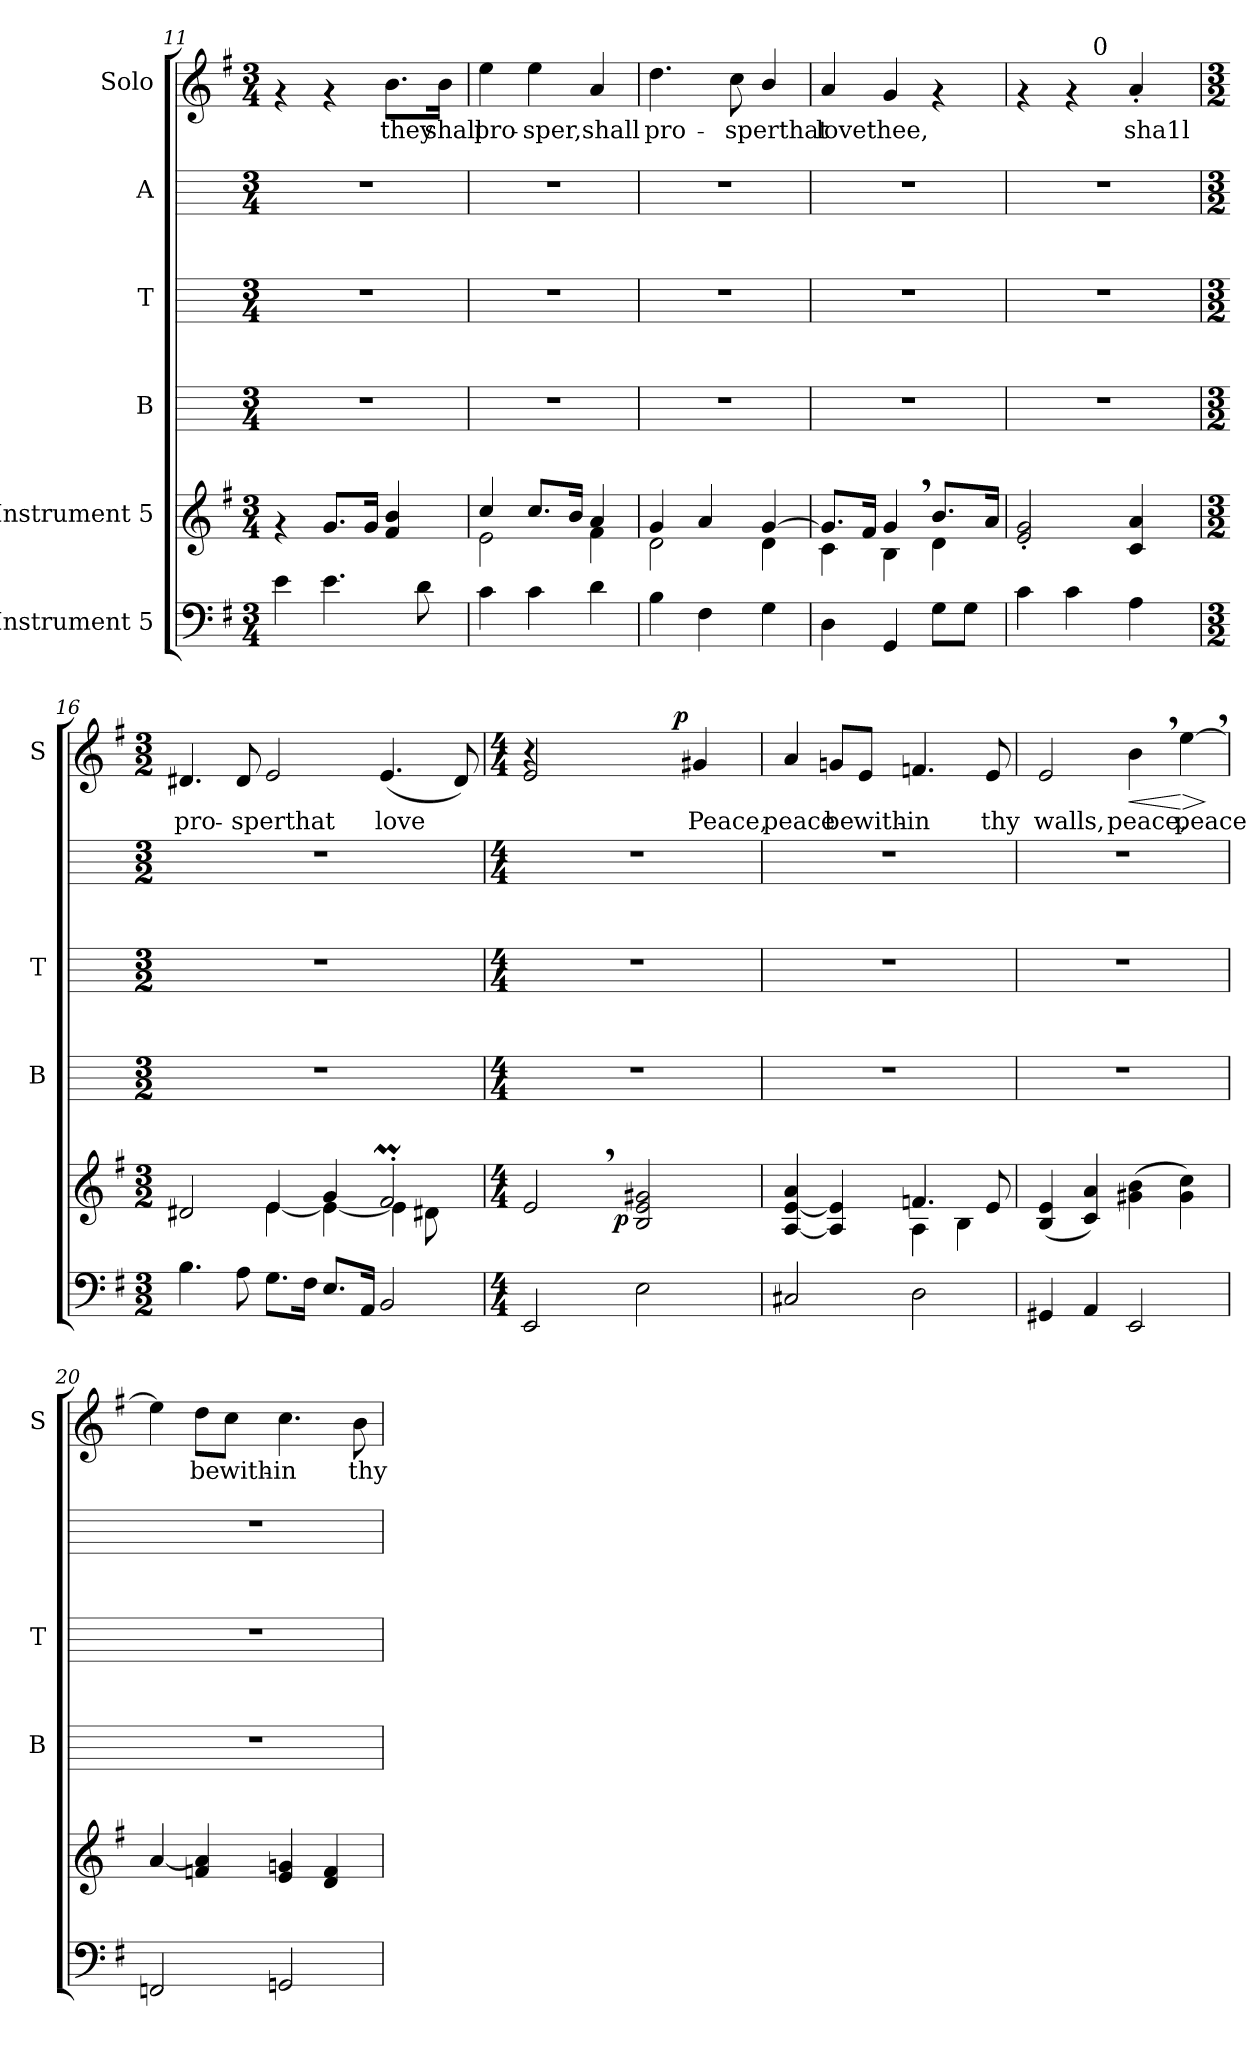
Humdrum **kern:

**kern	**kern	**dynam	**kern	**kern	**kern	**kern	**text	**dynam
*part6	*part5	*part5	*part4	*part3	*part2	*part1	*part1	*part1
*staff6	*staff5	*staff5	*staff4	*staff3	*staff2	*staff1	*staff1	*staff1
*I"Instrument 5	*I"Instrument 5	*	*I"B	*I"T	*I"A	*I"Solo	*	*
*	*	*	*I'B	*I'T	*	*I'S	*	*
*clefF4	*clefG2	*	*	*	*	*clefG2	*	*
*k[f#]	*k[f#]	*	*k[]	*k[]	*k[]	*k[f#]	*	*
*G:	*G:	*	*C:	*C:	*C:	*G:	*	*
*M3/4	*M3/4	*	*M3/4	*M3/4	*M3/4	*M3/4	*	*
=11	=11	=11	=11	=11	=11	=11	=11	=11
4e\	4rf	.	2.r	2.r	2.r	4rf	.	.
4.e\	8.g/L	.	.	.	.	4rf	.	.
.	16g/J	.	.	.	.	.	.	.
!	!	!	!	!	!	!	!LO:LY:b:cj	!
.	4f#/ 4b/	.	.	.	.	8.b\L	they	.
8d\	.	.	.	.	.	.	.	.
!	!	!	!	!	!	!	!LO:LY:b:cj	!
.	.	.	.	.	.	16b\Jk	shall	.
!!LO:LB:g=z
=12	=12	=12	=12	=12	=12	=12	=12	=12
*	*^	*	*	*	*	*	*	*
!	!	!	!	!	!	!	!	!LO:LY:b:cj	!
4c\	4cc/	2e\	.	2.r	2.r	2.r	4ee\	pro-	.
!	!	!	!	!	!	!	!	!LO:LY:b:cj	!
4c\	8.cc/L	.	.	.	.	.	4ee\	-sper,shall	.
.	16b/J	.	.	.	.	.	.	.	.
!	!	!	!	!	!	!	!	!LO:LY:b:cj	!
4d\	4a/	4f#\	.	.	.	.	4a/	.	.
=13	=13	=13	=13	=13	=13	=13	=13	=13	=13
!	!	!	!	!	!	!	!	!LO:LY:b:cj	!
4B\	4g/	2d\	.	2.r	2.r	2.r	4.dd\	pro-	.
4F#\	4a/	.	.	.	.	.	.	.	.
!	!	!	!	!	!	!	!	!LO:LY:b:cj	!
.	.	.	.	.	.	.	8cc\	-sperthat	.
!	!	!	!	!	!	!	!	!LO:LY:b:cj	!
4G\	[>4g/	4d\	.	.	.	.	4b/	.	.
=14	=14	=14	=14	=14	=14	=14	=14	=14	=14
!	!	!	!	!	!	!	!	!LO:LY:b:cj	!
4D\	8.g/L]	4c\	.	2.r	2.r	2.r	4a/	lovethee,	.
.	16f#/J	.	.	.	.	.	.	.	.
!	!	!	!	!	!	!	!	!LO:LY:b:cj	!
4GG/	4g,>/	4B\	.	.	.	.	4g/	.	.
8G\L	8.b/L	4d\	.	.	.	.	4rf	.	.
8G\J	.	.	.	.	.	.	.	.	.
.	16a/J	.	.	.	.	.	.	.	.
*	*v	*v	*	*	*	*	*	*	*
=15	=15	=15	=15	=15	=15	=15	=15	=15
*	*	*	*	*	*	*^	*	*
4c\	2e/>'> 2g/>'>	.	2.r	2.r	2.r	4rf	4ryy	.	.
4c\	.	.	.	.	.	4rf	16.ryy	.	.
!	!	!	!	!	!	!	!LO:TX:a:t=0	!	!
.	.	.	.	.	.	.	4ryy	.	.
!	!	!	!	!	!	!	!	!LO:LY:b:cj	!
4A\	4c/ 4a/	.	.	.	.	4a'>/	.	sha1l	.
.	.	.	.	.	.	.	8ryy	.	.
.	.	.	.	.	.	.	32ryy	.	.
*	*	*	*	*	*	*v	*v	*	*
=16	=16	=16	=16	=16	=16	=16	=16	=16
*M3/2	*M3/2	*	*M3/2	*M3/2	*M3/2	*M3/2	*	*
*	*^	*	*	*	*	*^	*	*
!	!	!	!	!	!	!	!	!	!LO:LY:b:cj	!
*	*	*	*	*	*	*	*v	*v	*	*
4.B\	2d#X/	2ryy	.	1.r	1.r	1.r	4.d#X/	pro-	.
!	!	!	!	!	!	!	!	!LO:LY:b:cj	!
8A\	.	.	.	.	.	.	8d#/	-sperthat	.
!	!	!	!	!	!	!	!	!LO:LY:b:cj	!
8.G\L	4e/	[<4e\	.	.	.	.	2e/	.	.
16F#\J	.	.	.	.	.	.	.	.	.
8.E/L	4g/	4e\_<	.	.	.	.	.	.	.
16AA/J	.	.	.	.	.	.	.	.	.
!	!	!	!	!	!	!	!	!LO:LY:b:cj	!
2BB/	2f#m'</	4e\]	.	.	.	.	(<4.e/	love	.
.	.	8d#X\	.	.	.	.	.	.	.
!	!	!	!	!	!	!	!	!LO:LY:b:cj	!
.	.	8ryy	.	.	.	.	8d#/)	.	.
=17	=17	=17	=17	=17	=17	=17	=17	=17	=17
*M4/4	*M4/4	*	*	*M4/4	*M4/4	*M4/4	*M4/4	*	*
*	*	*	*	*	*	*	*^	*	*
!	!	!	!	!	!	!	!	!	!	!LO:DY:a
!	!	!	!	!	!	!	!	!	!	!LO:DY:n=1:a
*	*	*	*	*	*	*	*	*^	*	*
2EE/	2e,>/	4ryy	.	1r	1r	1r	2e>/	4ra	2ryy	.	p mp
.	.	8ryy	.	.	.	.	.	2.ryy	.	.	.
.	.	32.ryy	.	.	.	.	.	.	.	.	.
!	!	!	!LO:DY:b	!	!	!	!	!	!	!	!
.	.	2ryy	p	.	.	.	.	.	.	.	.
2E\	2e/ 2B/ 2g#X/	.	.	.	.	.	4ryy	.	8.ryy	.	.
!	!	!	!	!	!	!	!	!	!	!	!LO:DY:n=2:b
.	.	.	.	.	.	.	.	.	4ryy	.	p
!	!	!	!	!	!	!	!	!	!	!LO:LY:b:cj	!
.	.	.	.	.	.	.	4g#X/	.	.	Peace,	.
.	.	16ryy	.	.	.	.	.	.	.	.	.
.	.	.	.	.	.	.	.	.	16ryy	.	.
.	.	64ryy	.	.	.	.	.	.	.	.	.
!!LO:LB:g=z
=18	=18	=18	=18	=18	=18	=18	=18	=18	=18	=18	=18
!	!	!	!	!	!	!	!	!	!	!LO:LY:b:cj	!
*	*	*	*	*	*	*	*v	*v	*v	*	*
2C#X/	4a/ [>4A/ [>4e/	2ryy	.	1r	1r	1r	4a/	peace	.
!	!	!	!	!	!	!	!	!LO:LY:b:cj	!
.	4e/] 4A/]	.	.	.	.	.	8gn/L	be	.
!	!	!	!	!	!	!	!	!LO:LY:b:cj	!
.	.	.	.	.	.	.	8e/J	with-	.
!	!	!	!	!	!	!	!	!LO:LY:b:cj	!
2D\	4.fn/	4A\	.	.	.	.	4.fn/	-in	.
.	.	4B\	.	.	.	.	.	.	.
!	!	!	!	!	!	!	!	!LO:LY:b:cj	!
.	8e/	.	.	.	.	.	8e/	thy	.
*	*v	*v	*	*	*	*	*	*	*
=19	=19	=19	=19	=19	=19	=19	=19	=19
!	!	!	!	!	!	!	!LO:LY:b:cj	!
4GG#X/	(>4B/ 4e/	.	1r	1r	1r	2e/	walls,	.
4AA/	4c/ 4a/)	.	.	.	.	.	.	.
!	!	!	!	!	!	!	!LO:LY:b:cj	!LO:HP:b
2EE/	(<4b\ 4g#X\	.	.	.	.	4b,>\	peace,	<
!	!	!	!	!	!	!	!LO:LY:b:cj	!LO:HP:n=1:b
.	4cc\ 4g#\)	.	.	.	.	[>4ee,>\	peace	[ >
.	.	.	.	.	.	.	.	]
=20	=20	=20	=20	=20	=20	=20	=20	=20
!	!	!	!	!	!	!	!LO:LY:b:cj	!
2FFn/	[>4a/	.	1r	1r	1r	4ee\]	.	.
!	!	!	!	!	!	!	!LO:LY:b:cj	!
.	4fn/ 4a/]	.	.	.	.	8dd\L	be	.
!	!	!	!	!	!	!	!LO:LY:b:cj	!
.	.	.	.	.	.	8cc\J	with-	.
!	!	!	!	!	!	!	!LO:LY:b:cj	!
2GGn/	4gn/ 4e/	.	.	.	.	4.cc\	-in	.
.	4d/ 4f/	.	.	.	.	.	.	.
!	!	!	!	!	!	!	!LO:LY:b:cj	!
.	.	.	.	.	.	8b\	thy	.
=	=	=	=	=	=	=	=	=
*-	*-	*-	*-	*-	*-	*-	*-	*-
